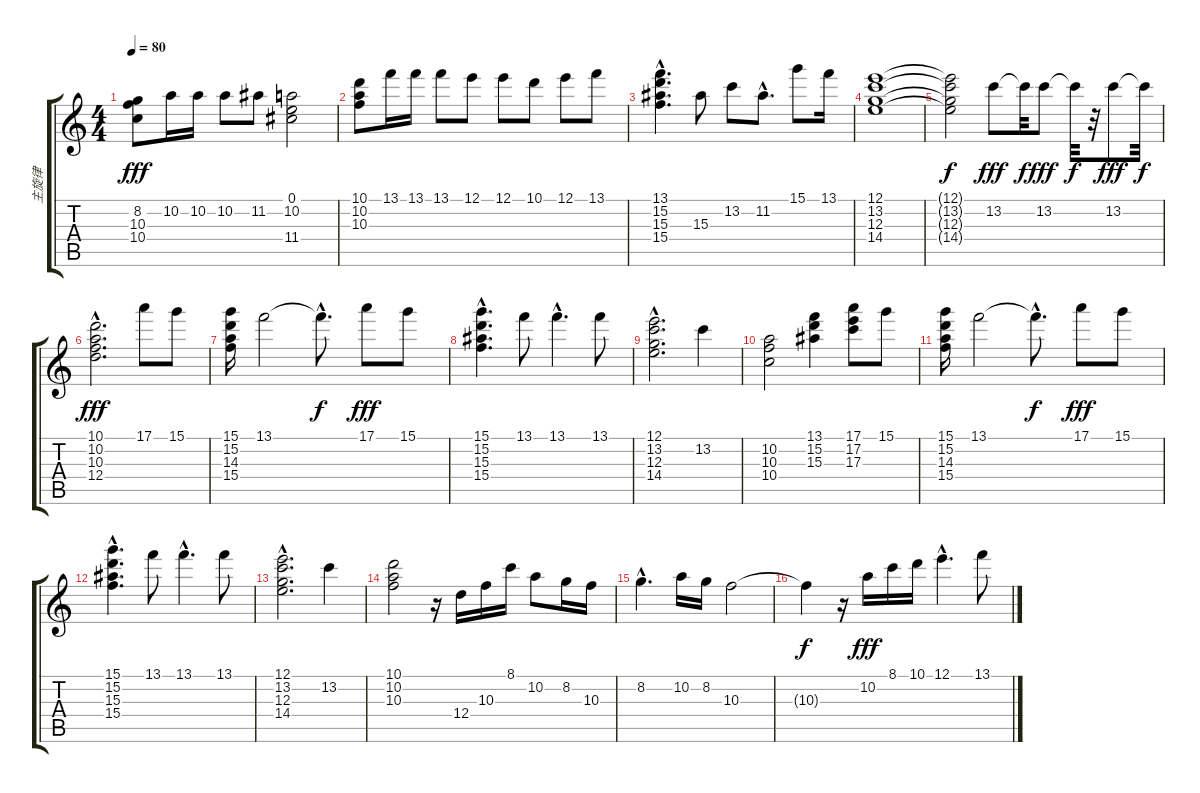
\track ("主旋律" "主旋律") {instrument fretlessbass}
\staff {score tabs}
\tuning (E4 B3 G3 D3 A2 E2) {hide}
\ts (4 4)
\tempo 80
\clef g2
\ks c
(8.2 10.3 10.4).8{dy fff} 10.2.16 10.2.16 10.2.8 11.2.8 (0.1 10.2 11.4).2 |
(10.1 10.2 10.3).8 13.1.16 13.1.16 13.1.8 12.1.8 12.1.8 10.1.8 12.1.8 13.1.8 |
(13.1{hac} 15.2{hac} 15.3{hac} 15.4{hac}).4{d} 15.3.8 13.2.8 11.2{hac}.8{d} 15.1.8 13.1.16 |
(12.1 13.2 12.3 14.4).1 |
(12.1{t} 13.2{t} 12.3{t} 14.4{t}).2{dy f} 13.2.8{dy fff} 13.2{t}.32{dy f} 13.2.8{dy fff} 13.2{t}.32{dy f} r.32 13.2.8{dy fff} 13.2{t}.32{dy f} |
(10.1{hac} 10.2{hac} 10.3{hac} 12.4{hac}).2{d dy fff} 17.1.8 15.1.8 |
(15.1 15.2 14.3 15.4).16 13.1.2 13.1{hac t}.8{d dy f} 17.1.8{dy fff} 15.1.8 |
(15.1{hac} 15.2{hac} 15.3{hac} 15.4{hac}).4{d} 13.1.8 13.1{hac}.4{d} 13.1.8 |
(12.1{hac} 13.2{hac} 12.3{hac} 14.4{hac}).2{d} 13.2.4 |
(10.2 10.3 10.4).2 (13.1 15.2 15.3).4 (17.1 17.2 17.3).8 15.1.8 |
(15.1 15.2 14.3 15.4).16 13.1.2 13.1{hac t}.8{d dy f} 17.1.8{dy fff} 15.1.8 |
(15.1{hac} 15.2{hac} 15.3{hac} 15.4{hac}).4{d} 13.1.8 13.1{hac}.4{d} 13.1.8 |
(12.1{hac} 13.2{hac} 12.3{hac} 14.4{hac}).2{d} 13.2.4 |
(10.1 10.2 10.3).2 r.16 12.4.16 10.3.16 8.1.16 10.2.8 8.2.16 10.3.16 |
8.2{hac}.4{d} 10.2.16 8.2.16 10.3.2 |
10.3{t}.4{dy f} r.16 10.2.16{dy fff} 8.1.16 10.1.16 12.1{hac}.4{d} 13.1.8
